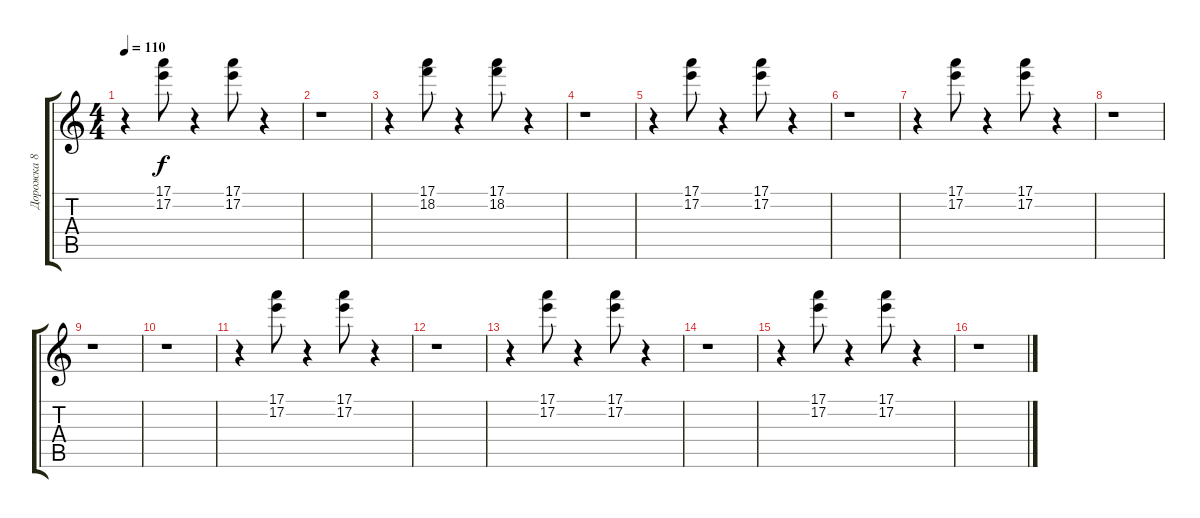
\track ("Дорожка 8" "Дорожка 8") {instrument overdrivenguitar}
\staff {score tabs}
\tuning (E4 B3 G3 D3 A2 E2) {hide}
\ts (4 4)
\tempo 110
\clef g2
\ks c
r.4{dy f} (17.1 17.2).8 r.4 (17.1 17.2).8 r.4 |
r.1 |
r.4 (17.1 18.2).8 r.4 (17.1 18.2).8 r.4 |
r.1 |
r.4 (17.1 17.2).8 r.4 (17.1 17.2).8 r.4 |
r.1 |
r.4 (17.1 17.2).8 r.4 (17.1 17.2).8 r.4 |
r.1 |
r.1 |
r.1 |
r.4 (17.1 17.2).8 r.4 (17.1 17.2).8 r.4 |
r.1 |
r.4 (17.1 17.2).8 r.4 (17.1 17.2).8 r.4 |
r.1 |
r.4 (17.1 17.2).8 r.4 (17.1 17.2).8 r.4 |
r.1
